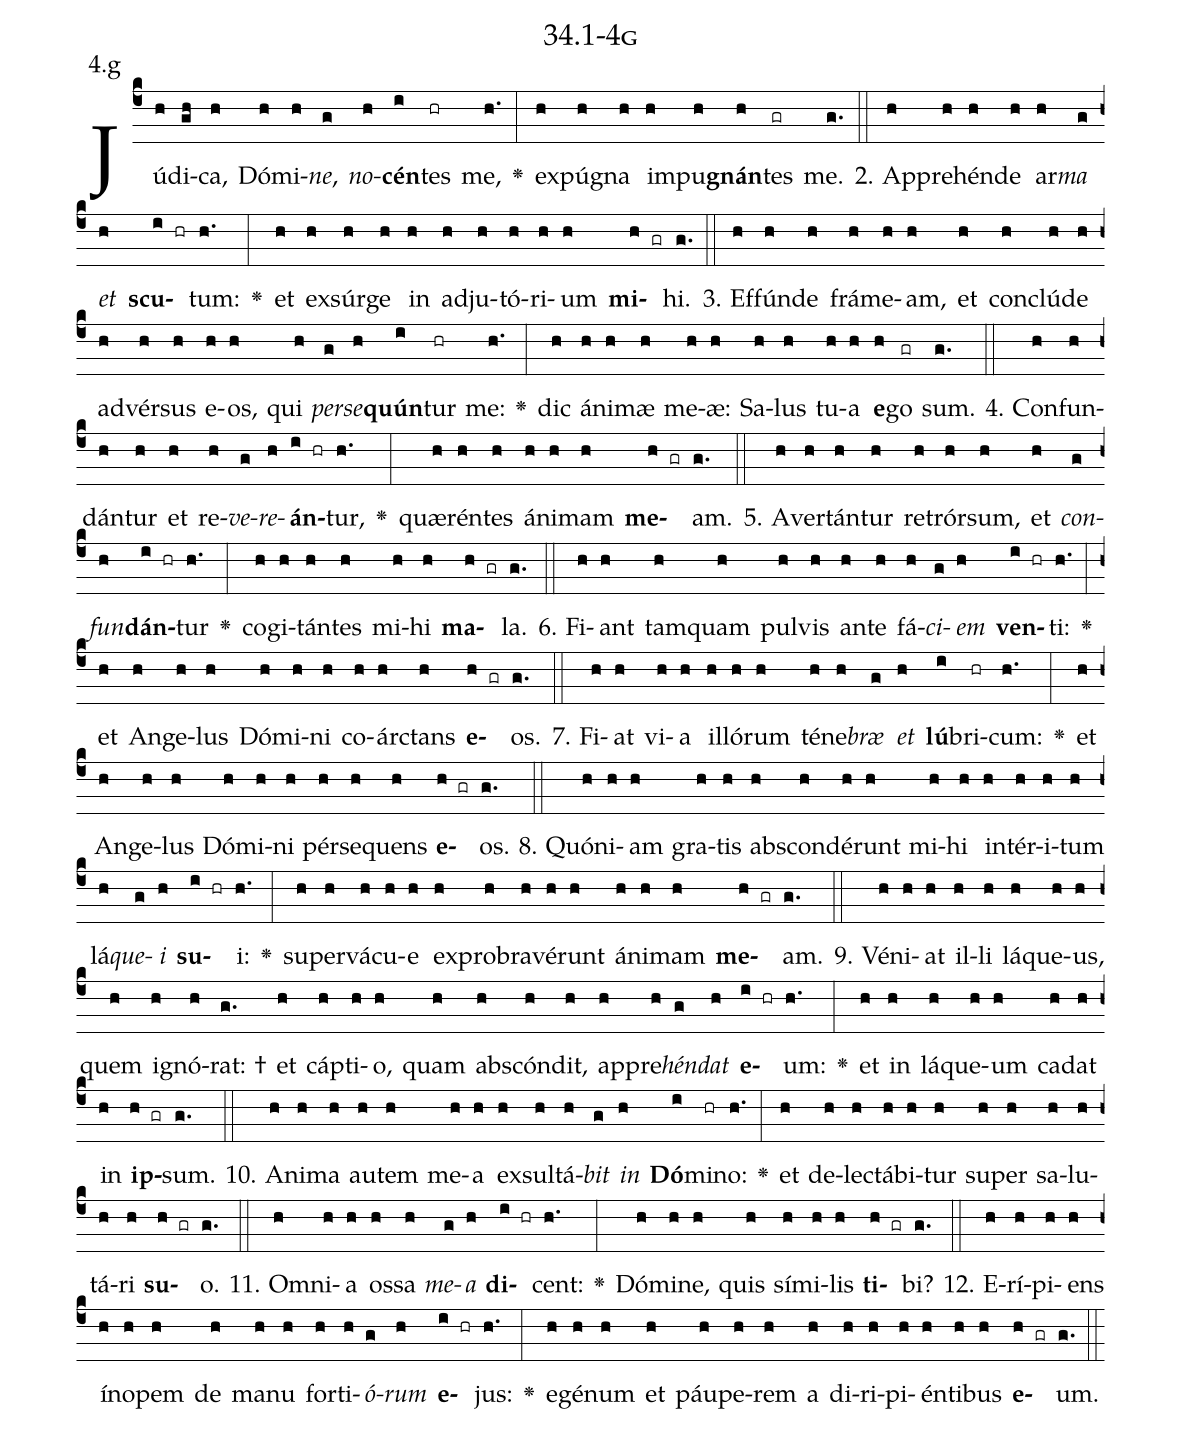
name: 34.1-4g;
annotation: 4.g;
%%
(c4)Jú(h)di(gh)ca,(h) Dó(h)mi(h)<i>ne</i>,(g) <i>no</i>(h)<b>cén</b>(i)tes(hr) me,(h.) <v>\greheightstar</v>(:) ex(h)pú(h)gna(h) im(h)pu(h)<b>gnán</b>(h)tes(gr) me.(g.) (::)
2. Ap(h)pre(h)hén(h)de(h) ar(h)<i>ma</i>(g) <i>et</i>(h) <b>scu</b>(i hr)tum:(h.) <v>\greheightstar</v>(:) et(h) ex(h)súr(h)ge(h) in(h) ad(h)ju(h)tó(h)ri(h)um(h) <b>mi</b>(h gr)hi.(g.) (::)
3. Ef(h)fún(h)de(h) frá(h)me(h)am,(h) et(h) con(h)clú(h)de(h) ad(h)vér(h)sus(h) e(h)os,(h) qui(h) <i>per</i>(g)<i>se</i>(h)<b>quún</b>(i)tur(hr) me:(h.) <v>\greheightstar</v>(:) dic(h) á(h)ni(h)mæ(h) me(h)æ:(h) Sa(h)lus(h) tu(h)a(h) <b>e</b>(h)go(gr) sum.(g.) (::)
4. Con(h)fun(h)dán(h)tur(h) et(h) re(h)<i>ve</i>(g)<i>re</i>(h)<b>án</b>(i hr)tur,(h.) <v>\greheightstar</v>(:) quæ(h)rén(h)tes(h) á(h)ni(h)mam(h) <b>me</b>(h gr)am.(g.) (::)
5. A(h)ver(h)tán(h)tur(h) re(h)trór(h)sum,(h) et(h) <i>con</i>(g)<i>fun</i>(h)<b>dán</b>(i hr)tur(h.) <v>\greheightstar</v>(:) co(h)gi(h)tán(h)tes(h) mi(h)hi(h) <b>ma</b>(h gr)la.(g.) (::)
6. Fi(h)ant(h) tam(h)quam(h) pul(h)vis(h) an(h)te(h) fá(h)<i>ci</i>(g)<i>em</i>(h) <b>ven</b>(i hr)ti:(h.) <v>\greheightstar</v>(:) et(h) An(h)ge(h)lus(h) Dó(h)mi(h)ni(h) co(h)árc(h)tans(h) <b>e</b>(h gr)os.(g.) (::)
7. Fi(h)at(h) vi(h)a(h) il(h)ló(h)rum(h) té(h)ne(h)<i>bræ</i>(g) <i>et</i>(h) <b>lú</b>(i)bri(hr)cum:(h.) <v>\greheightstar</v>(:) et(h) An(h)ge(h)lus(h) Dó(h)mi(h)ni(h) pér(h)se(h)quens(h) <b>e</b>(h gr)os.(g.) (::)
8. Quón(h)i(h)am(h) gra(h)tis(h) abs(h)con(h)dé(h)runt(h) mi(h)hi(h) in(h)tér(h)i(h)tum(h) lá(h)<i>que</i>(g)<i>i</i>(h) <b>su</b>(i hr)i:(h.) <v>\greheightstar</v>(:) su(h)per(h)vá(h)cu(h)e(h) ex(h)pro(h)bra(h)vé(h)runt(h) á(h)ni(h)mam(h) <b>me</b>(h gr)am.(g.) (::)
9. Vé(h)ni(h)at(h) il(h)li(h) lá(h)que(h)us,(h) quem(h) i(h)gnó(h)rat: †(g.) et(h) cáp(h)ti(h)o,(h) quam(h) abs(h)cón(h)dit,(h) ap(h)pre(h)<i>hén</i>(g)<i>dat</i>(h) <b>e</b>(i hr)um:(h.) <v>\greheightstar</v>(:) et(h) in(h) lá(h)que(h)um(h) ca(h)dat(h) in(h) <b>ip</b>(h gr)sum.(g.) (::)
10. A(h)ni(h)ma(h) au(h)tem(h) me(h)a(h) ex(h)sul(h)tá(h)<i>bit</i>(g) <i>in</i>(h) <b>Dó</b>(i)mi(hr)no:(h.) <v>\greheightstar</v>(:) et(h) de(h)lec(h)tá(h)bi(h)tur(h) su(h)per(h) sa(h)lu(h)tá(h)ri(h) <b>su</b>(h gr)o.(g.) (::)
11. Om(h)ni(h)a(h) os(h)sa(h) <i>me</i>(g)<i>a</i>(h) <b>di</b>(i hr)cent:(h.) <v>\greheightstar</v>(:) Dó(h)mi(h)ne,(h) quis(h) sí(h)mi(h)lis(h) <b>ti</b>(h gr)bi?(g.) (::)
12. E(h)rí(h)pi(h)ens(h) ín(h)o(h)pem(h) de(h) ma(h)nu(h) for(h)ti(h)<i>ó</i>(g)<i>rum</i>(h) <b>e</b>(i hr)jus:(h.) <v>\greheightstar</v>(:) e(h)gé(h)num(h) et(h) páu(h)pe(h)rem(h) a(h) di(h)ri(h)pi(h)én(h)ti(h)bus(h) <b>e</b>(h gr)um.(g.) (::)
